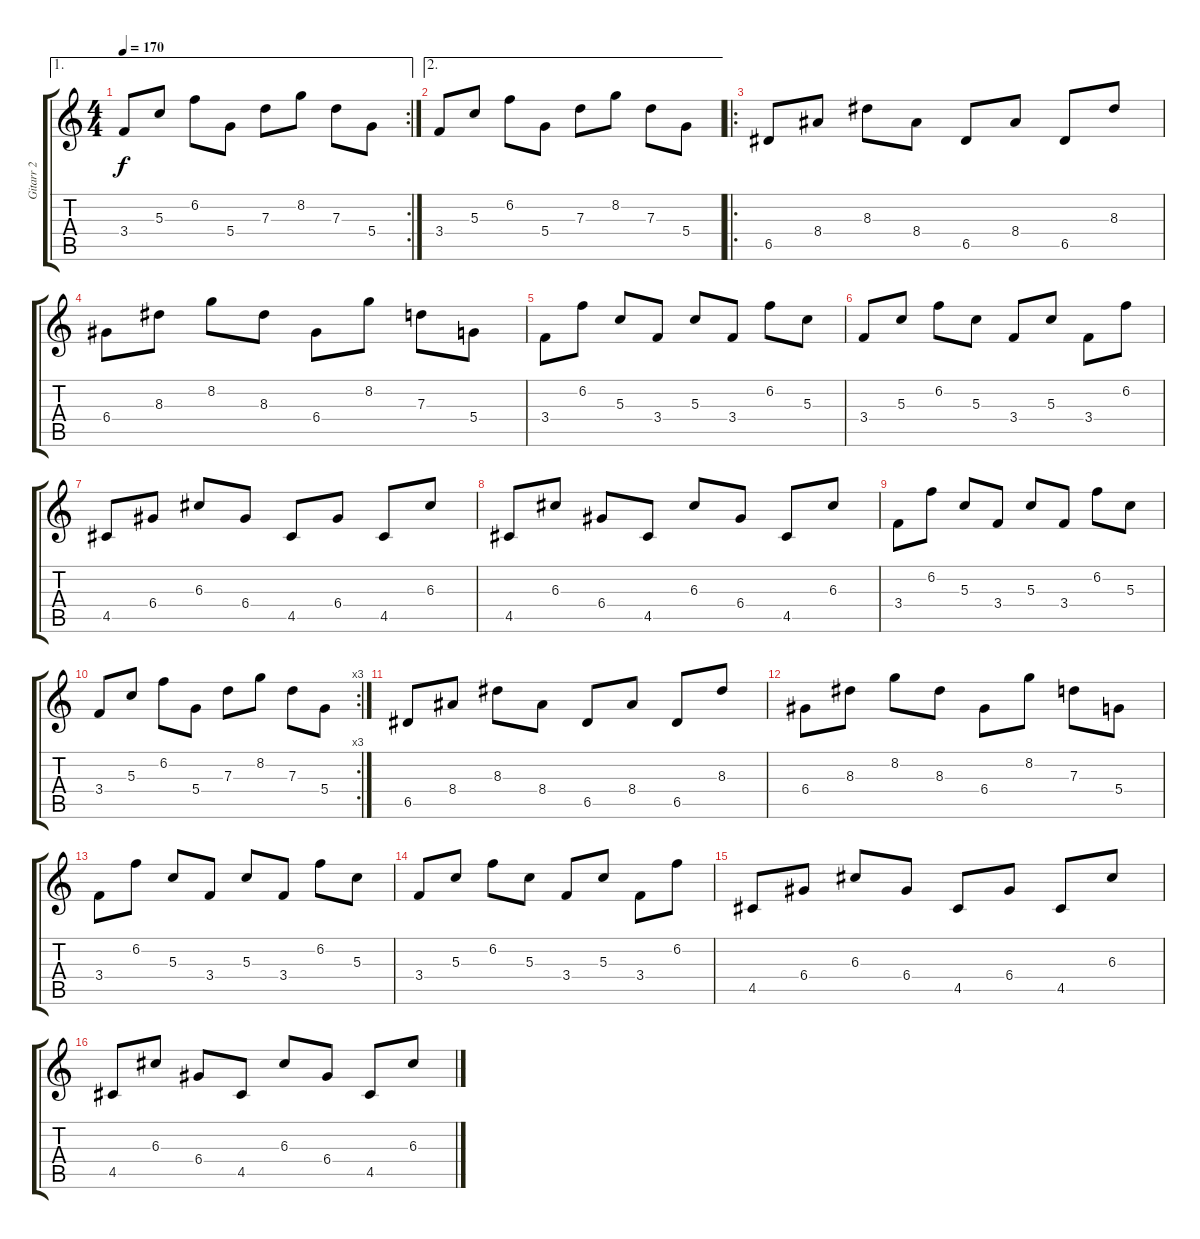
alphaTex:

\track ("Gitarr 2" "Gitarr 2") {instrument overdrivenguitar}
\staff {score tabs}
\tuning (E4 B3 G3 D3 A2 E2) {hide}
\ae 1
\rc 2
\ts (4 4)
\tempo 170
\clef g2
\ks c
3.4.8{dy f} 5.3.8 6.2.8 5.4.8 7.3.8 8.2.8 7.3.8 5.4.8 |
\ae 2
3.4.8 5.3.8 6.2.8 5.4.8 7.3.8 8.2.8 7.3.8 5.4.8 |
\ro
6.5.8 8.4.8 8.3.8 8.4.8 6.5.8 8.4.8 6.5.8 8.3.8 |
6.4.8 8.3.8 8.2.8 8.3.8 6.4.8 8.2.8 7.3.8 5.4.8 |
3.4.8 6.2.8 5.3.8 3.4.8 5.3.8 3.4.8 6.2.8 5.3.8 |
3.4.8 5.3.8 6.2.8 5.3.8 3.4.8 5.3.8 3.4.8 6.2.8 |
4.5.8 6.4.8 6.3.8 6.4.8 4.5.8 6.4.8 4.5.8 6.3.8 |
4.5.8 6.3.8 6.4.8 4.5.8 6.3.8 6.4.8 4.5.8 6.3.8 |
3.4.8 6.2.8 5.3.8 3.4.8 5.3.8 3.4.8 6.2.8 5.3.8 |
\rc 3
3.4.8 5.3.8 6.2.8 5.4.8 7.3.8 8.2.8 7.3.8 5.4.8 |
6.5.8 8.4.8 8.3.8 8.4.8 6.5.8 8.4.8 6.5.8 8.3.8 |
6.4.8 8.3.8 8.2.8 8.3.8 6.4.8 8.2.8 7.3.8 5.4.8 |
3.4.8 6.2.8 5.3.8 3.4.8 5.3.8 3.4.8 6.2.8 5.3.8 |
3.4.8 5.3.8 6.2.8 5.3.8 3.4.8 5.3.8 3.4.8 6.2.8 |
4.5.8 6.4.8 6.3.8 6.4.8 4.5.8 6.4.8 4.5.8 6.3.8 |
4.5.8 6.3.8 6.4.8 4.5.8 6.3.8 6.4.8 4.5.8 6.3.8
